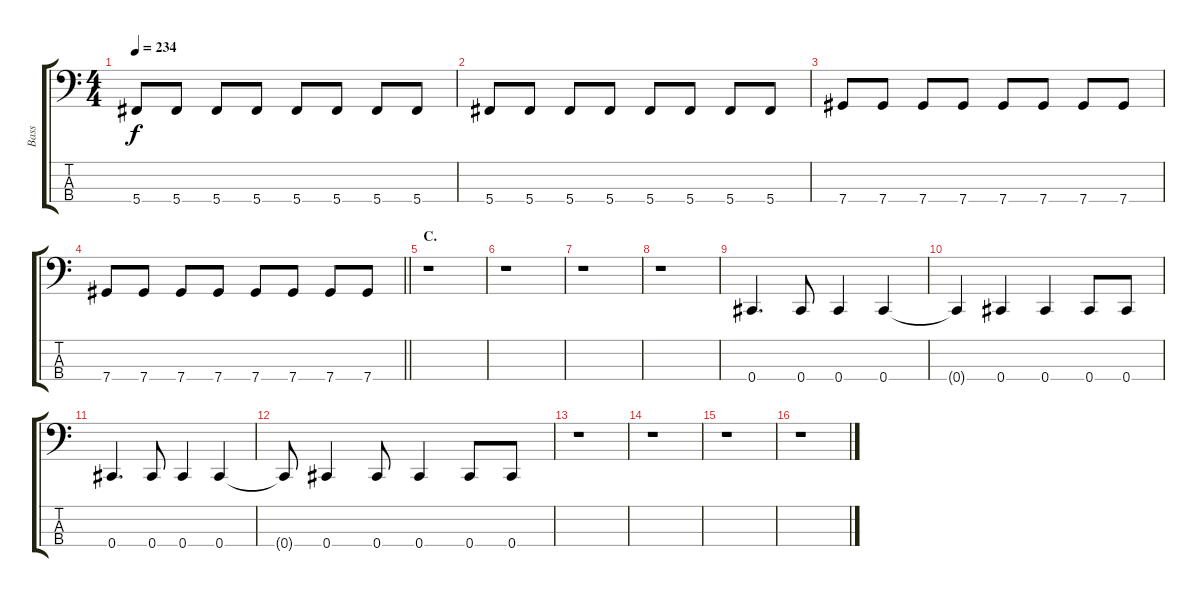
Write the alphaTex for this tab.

\track ("Bass" "Bass") {instrument electricbasspick}
\staff {score tabs}
\tuning (Gb2 Db2 Ab1 Db1) {hide}
\ts (4 4)
\tempo 234
\clef f4
\ks c
5.4.8{dy f} 5.4.8 5.4.8 5.4.8 5.4.8 5.4.8 5.4.8 5.4.8 |
5.4.8 5.4.8 5.4.8 5.4.8 5.4.8 5.4.8 5.4.8 5.4.8 |
7.4.8 7.4.8 7.4.8 7.4.8 7.4.8 7.4.8 7.4.8 7.4.8 |
\barLineRight lightlight
7.4.8 7.4.8 7.4.8 7.4.8 7.4.8 7.4.8 7.4.8 7.4.8 |
\section ("" "C.")
r.1 |
r.1 |
r.1 |
r.1 |
0.4.4{d} 0.4.8 0.4.4 0.4.4 |
0.4{t}.4 0.4.4 0.4.4 0.4.8 0.4.8 |
0.4.4{d} 0.4.8 0.4.4 0.4.4 |
0.4{t}.8 0.4.4 0.4.8 0.4.4 0.4.8 0.4.8 |
r.1 |
r.1 |
r.1 |
r.1
